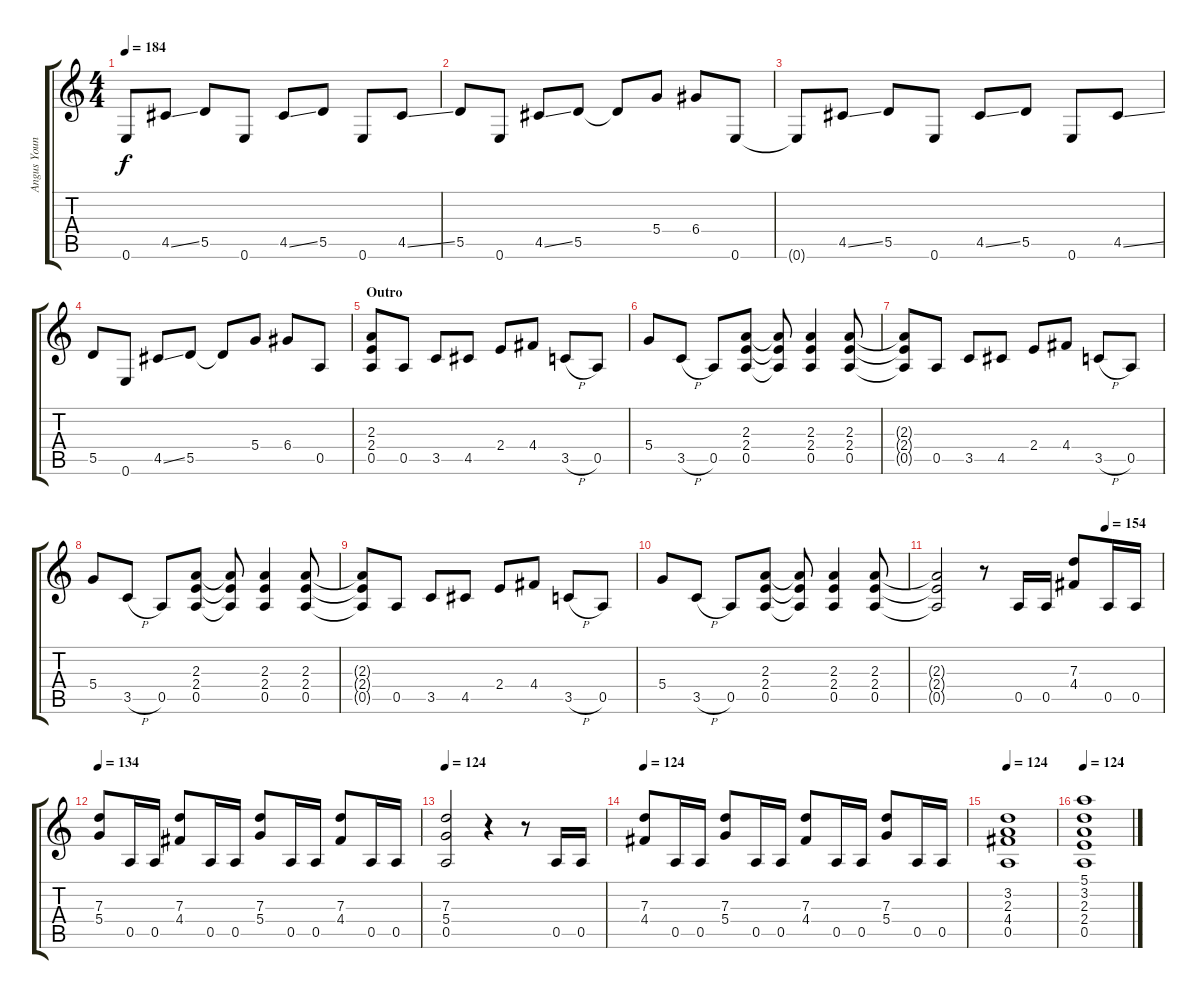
\track ("Angus Young" "Angus Youn") {instrument distortionguitar}
\staff {score tabs}
\tuning (E4 B3 G3 D3 A2 E2) {hide}
\ts (4 4)
\tempo 184
\clef g2
\ks c
0.6{t}.8{dy f} 4.5{ss}.8 5.5.8 0.6.8 4.5{ss}.8 5.5.8 0.6.8 4.5{ss}.8 |
5.5.8 0.6.8 4.5{ss}.8 5.5.8 5.5{t}.8 5.4.8 6.4.8 0.6.8 |
0.6{t}.8 4.5{ss}.8 5.5.8 0.6.8 4.5{ss}.8 5.5.8 0.6.8 4.5{ss}.8 |
5.5.8 0.6.8 4.5{ss}.8 5.5.8 5.5{t}.8 5.4.8 6.4.8 0.5.8 |
\section ("" "Outro")
(2.3 2.4 0.5).8 0.5.8 3.5.8 4.5.8 2.4.8 4.4.8 3.5{h}.8 0.5.8 |
5.4.8 3.5{h}.8 0.5.8 (2.3 2.4 0.5).8 (2.3{t} 2.4{t} 0.5{t}).8 (2.3 2.4 0.5).4 (2.3 2.4 0.5).8 |
(2.3{t} 2.4{t} 0.5{t}).8 0.5.8 3.5.8 4.5.8 2.4.8 4.4.8 3.5{h}.8 0.5.8 |
5.4.8 3.5{h}.8 0.5.8 (2.3 2.4 0.5).8 (2.3{t} 2.4{t} 0.5{t}).8 (2.3 2.4 0.5).4 (2.3 2.4 0.5).8 |
(2.3{t} 2.4{t} 0.5{t}).8 0.5.8 3.5.8 4.5.8 2.4.8 4.4.8 3.5{h}.8 0.5.8 |
5.4.8 3.5{h}.8 0.5.8 (2.3 2.4 0.5).8 (2.3{t} 2.4{t} 0.5{t}).8 (2.3 2.4 0.5).4 (2.3 2.4 0.5).8 |
\tempo (154 0.75)
(2.3{t} 2.4{t} 0.5{t}).2 r.8 0.5.16 0.5.16 (7.3 4.4).8 0.5.16 0.5.16 |
\tempo 134
(7.3 5.4).8 0.5.16 0.5.16 (7.3 4.4).8 0.5.16 0.5.16 (7.3 5.4).8 0.5.16 0.5.16 (7.3 4.4).8 0.5.16 0.5.16 |
\tempo 124
(7.3 5.4 0.5).2 r.4 r.8 0.5.16 0.5.16 |
\tempo 124
(7.3 4.4).8 0.5.16 0.5.16 (7.3 5.4).8 0.5.16 0.5.16 (7.3 4.4).8 0.5.16 0.5.16 (7.3 5.4).8 0.5.16 0.5.16 |
\tempo 124
(3.2 2.3 4.4 0.5).1 |
\tempo 124
(5.1 3.2 2.3 2.4 0.5).1
